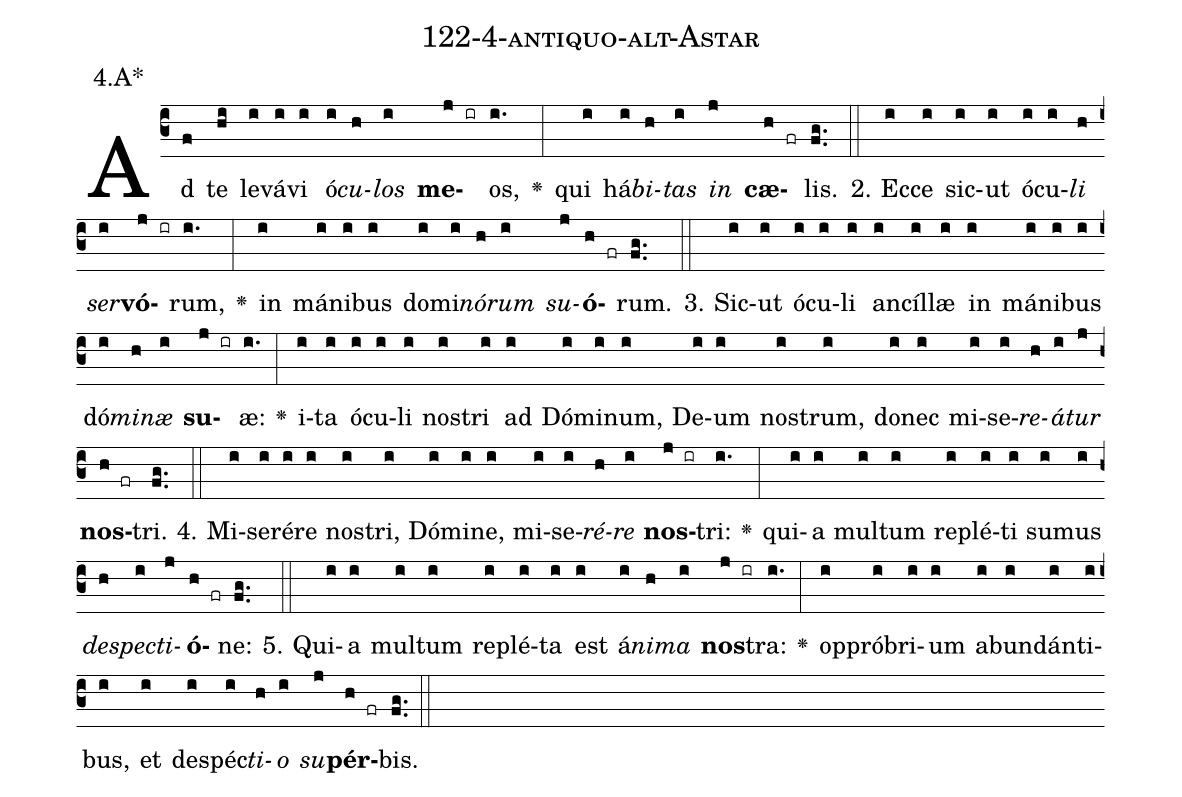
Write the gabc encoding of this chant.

name: 122-4-antiquo-alt-Astar;
annotation: 4.A*;
%%
(c3)Ad(f) te(hi) le(i)vá(i)vi(i) ó(i)<i>cu</i>(h)<i>los</i>(i) <b>me</b>(j ir)os,(i.) <v>\greheightstar</v>(:) qui(i) há(i)<i>bi</i>(h)<i>tas</i>(i) <i>in</i>(j) <b>cæ</b>(h fr)lis.(fg..) (::)
2. Ec(i)ce(i) sic(i)ut(i) ó(i)cu(i)<i>li</i>(h) <i>ser</i>(i)<b>vó</b>(j ir)rum,(i.) <v>\greheightstar</v>(:) in(i) má(i)ni(i)bus(i) do(i)mi(i)<i>nó</i>(h)<i>rum</i>(i) <i>su</i>(j)<b>ó</b>(h fr)rum.(fg..) (::)
3. Sic(i)ut(i) ó(i)cu(i)li(i) an(i)cíl(i)læ(i) in(i) má(i)ni(i)bus(i) dó(i)<i>mi</i>(h)<i>næ</i>(i) <b>su</b>(j ir)æ:(i.) <v>\greheightstar</v>(:) i(i)ta(i) ó(i)cu(i)li(i) nos(i)tri(i) ad(i) Dó(i)mi(i)num,(i) De(i)um(i) nos(i)trum,(i) do(i)nec(i) mi(i)se(i)<i>re</i>(h)<i>á</i>(i)<i>tur</i>(j) <b>nos</b>(h fr)tri.(fg..) (::)
4. Mi(i)se(i)ré(i)re(i) nos(i)tri,(i) Dó(i)mi(i)ne,(i) mi(i)se(i)<i>ré</i>(h)<i>re</i>(i) <b>nos</b>(j ir)tri:(i.) <v>\greheightstar</v>(:) qui(i)a(i) mul(i)tum(i) re(i)plé(i)ti(i) su(i)mus(i) <i>de</i>(h)<i>spec</i>(i)<i>ti</i>(j)<b>ó</b>(h fr)ne:(fg..) (::)
5. Qui(i)a(i) mul(i)tum(i) re(i)plé(i)ta(i) est(i) á(i)<i>ni</i>(h)<i>ma</i>(i) <b>nos</b>(j ir)tra:(i.) <v>\greheightstar</v>(:) op(i)pró(i)bri(i)um(i) ab(i)un(i)dán(i)ti(i)bus,(i) et(i) de(i)spéc(i)<i>ti</i>(h)<i>o</i>(i) <i>su</i>(j)<b>pér</b>(h fr)bis.(fg..) (::)
